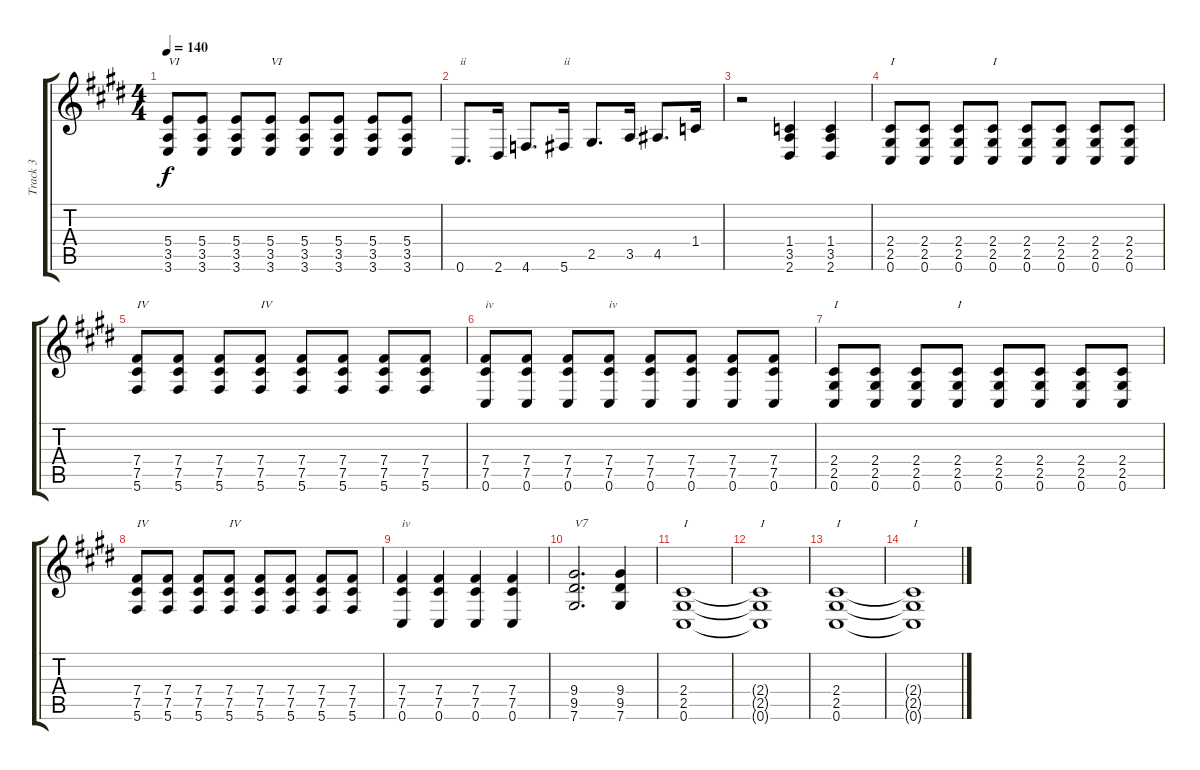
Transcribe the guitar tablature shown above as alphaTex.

\track ("Track 3" "Track 3") {instrument overdrivenguitar}
\staff {score tabs}
\tuning (Db4 Ab3 E3 B2 Gb2 Db2) {hide}
\ts (4 4)
\tempo 140
\clef g2
\ks e
(5.4 3.5 3.6).8{txt "VI" dy f} (5.4 3.5 3.6).8 (5.4 3.5 3.6).8 (5.4 3.5 3.6).8{txt "VI"} (5.4 3.5 3.6).8 (5.4 3.5 3.6).8 (5.4 3.5 3.6).8 (5.4 3.5 3.6).8 |
0.6.8{d txt "ii"} 2.6.16 4.6.8{d} 5.6.16{txt "ii"} 2.5.8{d} 3.5.16 4.5.8{d} 1.4.16 |
r.2 (1.4 3.5 2.6).4 (1.4 3.5 2.6).4 |
(2.4 2.5 0.6).8{txt "I"} (2.4 2.5 0.6).8 (2.4 2.5 0.6).8 (2.4 2.5 0.6).8{txt "I"} (2.4 2.5 0.6).8 (2.4 2.5 0.6).8 (2.4 2.5 0.6).8 (2.4 2.5 0.6).8 |
(7.4 7.5 5.6).8{txt "IV"} (7.4 7.5 5.6).8 (7.4 7.5 5.6).8 (7.4 7.5 5.6).8{txt "IV"} (7.4 7.5 5.6).8 (7.4 7.5 5.6).8 (7.4 7.5 5.6).8 (7.4 7.5 5.6).8 |
(7.4 7.5 0.6).8{txt "iv"} (7.4 7.5 0.6).8 (7.4 7.5 0.6).8 (7.4 7.5 0.6).8{txt "iv"} (7.4 7.5 0.6).8 (7.4 7.5 0.6).8 (7.4 7.5 0.6).8 (7.4 7.5 0.6).8 |
(2.4 2.5 0.6).8{txt "I"} (2.4 2.5 0.6).8 (2.4 2.5 0.6).8 (2.4 2.5 0.6).8{txt "I"} (2.4 2.5 0.6).8 (2.4 2.5 0.6).8 (2.4 2.5 0.6).8 (2.4 2.5 0.6).8 |
(7.4 7.5 5.6).8{txt "IV"} (7.4 7.5 5.6).8 (7.4 7.5 5.6).8 (7.4 7.5 5.6).8{txt "IV"} (7.4 7.5 5.6).8 (7.4 7.5 5.6).8 (7.4 7.5 5.6).8 (7.4 7.5 5.6).8 |
(7.4 7.5 0.6).4{txt "iv"} (7.4 7.5 0.6).4 (7.4 7.5 0.6).4 (7.4 7.5 0.6).4 |
(9.4 9.5 7.6).2{d txt "V7"} (9.4 9.5 7.6).4 |
(2.4 2.5 0.6).1{txt "I"} |
(2.4{t} 2.5{t} 0.6{t}).1{txt "I"} |
(2.4 2.5 0.6).1{txt "I"} |
(2.4{t} 2.5{t} 0.6{t}).1{txt "I"}
